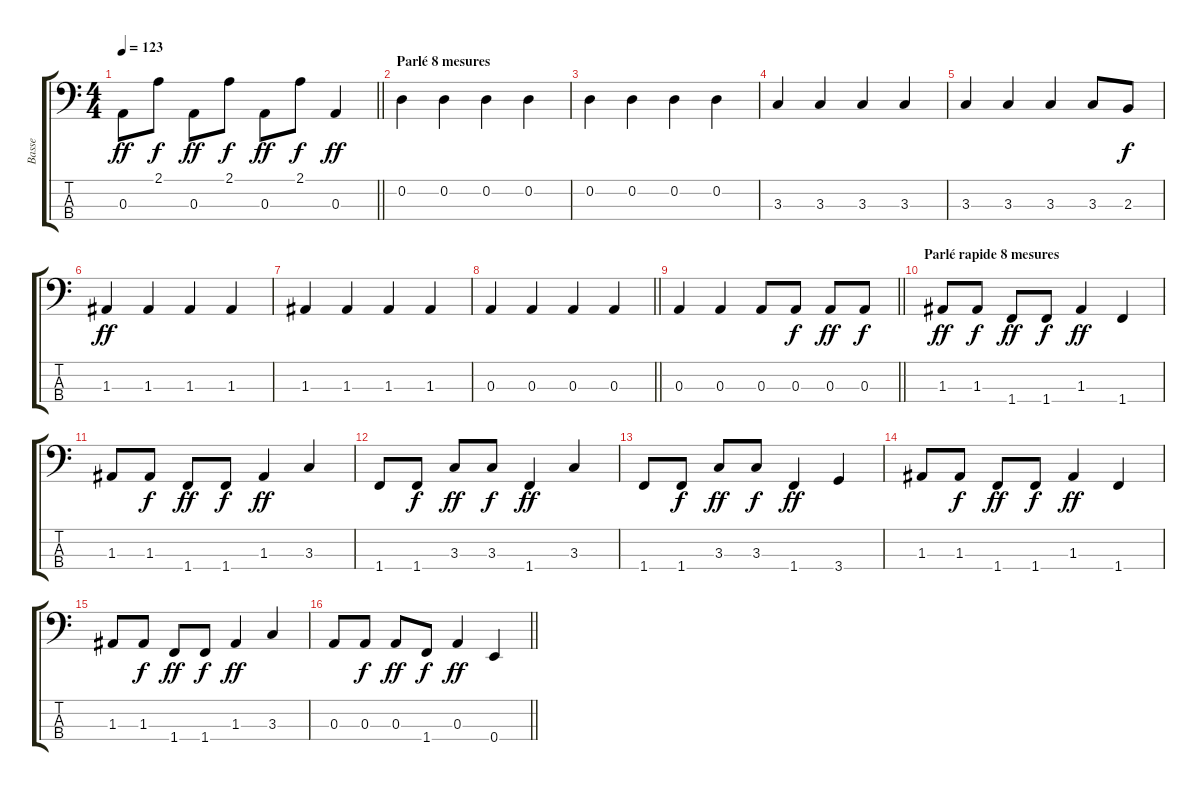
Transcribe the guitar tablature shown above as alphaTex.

\track ("Basse" "Basse") {instrument electricbassfinger}
\staff {score tabs}
\tuning (G2 D2 A1 E1) {hide}
\ts (4 4)
\tempo 123
\clef f4
\barLineRight lightlight
\ks c
0.3.8{dy ff} 2.1.8{dy f} 0.3.8{dy ff} 2.1.8{dy f} 0.3.8{dy ff} 2.1.8{dy f} 0.3.4{dy ff} |
\section ("" "Parlé 8 mesures")
0.2.4 0.2.4 0.2.4 0.2.4 |
0.2.4 0.2.4 0.2.4 0.2.4 |
3.3.4 3.3.4 3.3.4 3.3.4 |
3.3.4 3.3.4 3.3.4 3.3.8 2.3.8{dy f} |
1.3.4{dy ff} 1.3.4 1.3.4 1.3.4 |
1.3.4 1.3.4 1.3.4 1.3.4 |
\barLineRight lightlight
0.3.4 0.3.4 0.3.4 0.3.4 |
\section ("" "")
\barLineRight lightlight
0.3.4 0.3.4 0.3.8 0.3.8{dy f} 0.3.8{dy ff} 0.3.8{dy f} |
\section ("" "Parlé rapide 8 mesures")
1.3.8{dy ff} 1.3.8{dy f} 1.4.8{dy ff} 1.4.8{dy f} 1.3.4{dy ff} 1.4.4 |
1.3.8 1.3.8{dy f} 1.4.8{dy ff} 1.4.8{dy f} 1.3.4{dy ff} 3.3.4 |
1.4.8 1.4.8{dy f} 3.3.8{dy ff} 3.3.8{dy f} 1.4.4{dy ff} 3.3.4 |
1.4.8 1.4.8{dy f} 3.3.8{dy ff} 3.3.8{dy f} 1.4.4{dy ff} 3.4.4 |
1.3.8 1.3.8{dy f} 1.4.8{dy ff} 1.4.8{dy f} 1.3.4{dy ff} 1.4.4 |
1.3.8 1.3.8{dy f} 1.4.8{dy ff} 1.4.8{dy f} 1.3.4{dy ff} 3.3.4 |
\barLineRight lightlight
0.3.8 0.3.8{dy f} 0.3.8{dy ff} 1.4.8{dy f} 0.3.4{dy ff} 0.4.4
